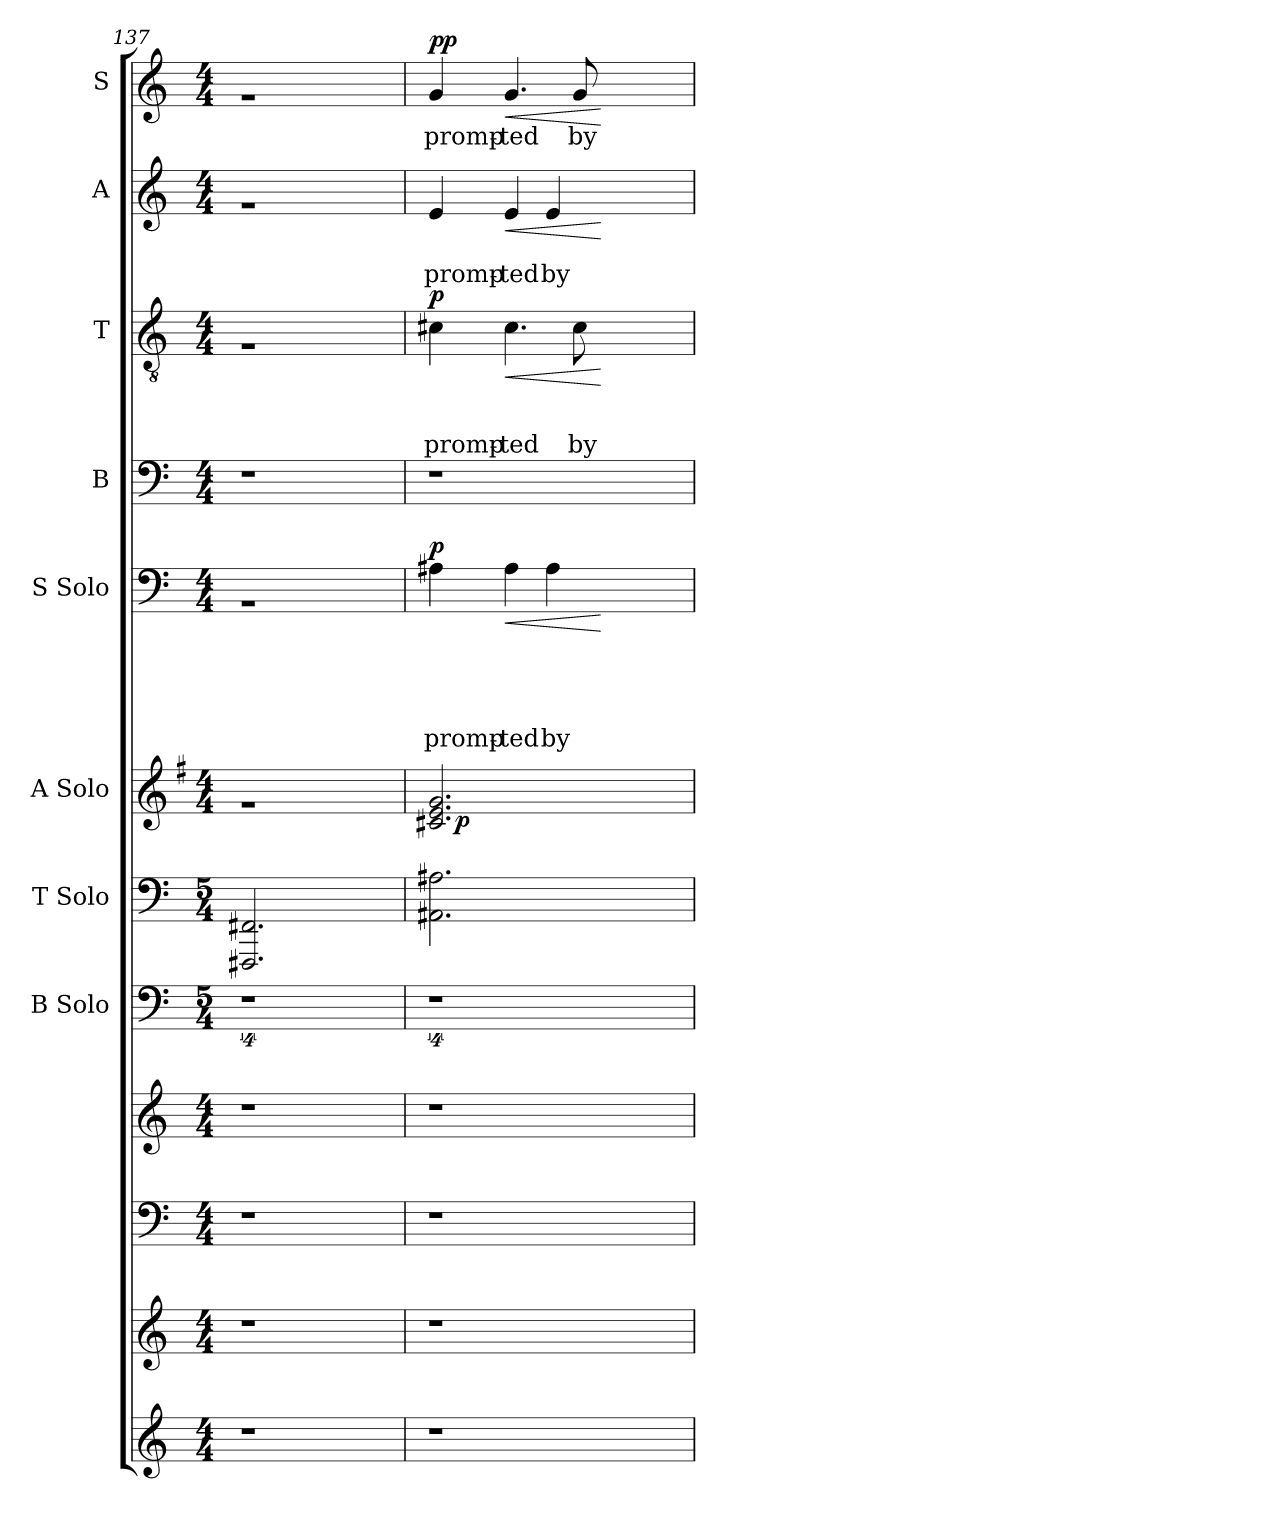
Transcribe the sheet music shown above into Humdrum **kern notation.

**kern	**kern	**kern	**kern	**kern	**kern	**kern	**dynam	**kern	**text	**text	**text	**text	**text	**dynam	**kern	**kern	**text	**text	**text	**dynam	**kern	**text	**text	**dynam	**kern	**text	**dynam
*part12	*part11	*part10	*part9	*part8	*part7	*part6	*part6	*part5	*part5	*part5	*part5	*part5	*part5	*part5	*part4	*part3	*part3	*part3	*part3	*part3	*part2	*part2	*part2	*part2	*part1	*part1	*part1
*staff12	*staff11	*staff10	*staff9	*staff8	*staff7	*staff6	*staff6	*staff5	*staff5	*staff5	*staff5	*staff5	*staff5	*staff5	*staff4	*staff3	*staff3	*staff3	*staff3	*staff3	*staff2	*staff2	*staff2	*staff2	*staff1	*staff1	*staff1
*	*	*	*	*I"B Solo	*I"T Solo	*I"A Solo	*	*I"S Solo	*	*	*	*	*	*	*I"B	*I"T	*	*	*	*	*I"A	*	*	*	*I"S	*	*
*clefG2	*clefG2	*clefF4	*clefG2	*clefF4	*clefF4	*clefG2	*	*clefF4	*	*	*	*	*	*	*clefF4	*clefGv2	*	*	*	*	*clefG2	*	*	*	*clefG2	*	*
*k[]	*k[]	*k[]	*k[]	*k[]	*k[]	*k[f#]	*	*k[]	*	*	*	*	*	*	*k[]	*k[]	*	*	*	*	*k[]	*	*	*	*k[]	*	*
*C:	*C:	*C:	*C:	*C:	*C:	*G:	*	*C:	*	*	*	*	*	*	*C:	*C:	*	*	*	*	*C:	*	*	*	*C:	*	*
*M4/4	*M4/4	*M4/4	*M4/4	*M5/4	*M5/4	*M4/4	*	*M4/4	*	*	*	*	*	*	*M4/4	*M4/4	*	*	*	*	*M4/4	*	*	*	*M4/4	*	*
=137	=137	=137	=137	=137	=137	=137	=137	=137	=137	=137	=137	=137	=137	=137	=137	=137	=137	=137	=137	=137	=137	=137	=137	=137	=137	=137	=137
1r	1r	1r	1r	4%5r	2.FFF#X/ 2.FF#X/	1ra	.	1rC	.	.	.	.	.	.	1r	1rA	.	.	.	.	1ra	.	.	.	1ra	.	.
.	.	.	.	.	2ryy	.	.	.	.	.	.	.	.	.	.	.	.	.	.	.	.	.	.	.	.	.	.
4ryy	4ryy	4ryy	4ryy	.	.	4ryy	.	4ryy	.	.	.	.	.	.	4ryy	4ryy	.	.	.	.	4ryy	.	.	.	4ryy	.	.
=138	=138	=138	=138	=138	=138	=138	=138	=138	=138	=138	=138	=138	=138	=138	=138	=138	=138	=138	=138	=138	=138	=138	=138	=138	=138	=138	=138
!	!	!	!	!	!	!	!	!	!	!	!	!	!LO:LY:b	!LO:DY:a	!	!	!	!	!LO:LY:b	!LO:DY:a	!	!	!LO:LY:b	!	!	!LO:LY:b	!LO:DY:a
!	!	!	!	!	!	!	!	!	!	!	!	!	!	!	!	!	!	!	!	!	!	!	!	!	!	!	!LO:DY:n=1:b
*	*	*	*	*	*	*^	*	*	*	*	*	*	*	*	*	*	*	*	*	*	*	*	*	*	*	*	*
1r	1r	1r	1r	4%5r	2.AA#X\ 2.A#X\	2.c#X/ 2.e/ 2.g/	16ryy	.	4A#X\	.	.	.	.	promp-	p	1r	4c#X\	.	.	promp-	p	4e/	.	promp-	.	4g/	promp-	p p
!	!	!	!	!	!	!	!	!LO:DY:b	!	!	!	!	!	!	!	!	!	!	!	!	!	!	!	!	!	!	!	!
.	.	.	.	.	.	.	1ryy	p	.	.	.	.	.	.	.	.	.	.	.	.	.	.	.	.	.	.	.	.
!	!	!	!	!	!	!	!	!	!	!	!	!	!	!LO:LY:b	!LO:HP:b	!	!	!	!	!LO:LY:b	!LO:HP:b	!	!	!LO:LY:b	!LO:HP:b	!	!LO:LY:b	!LO:HP:b
.	.	.	.	.	.	.	.	.	4A#\	.	.	.	.	-ted	<	.	4.c#\	.	.	-ted	<	4e/	.	-ted	<	4.g/	-ted	<
!	!	!	!	!	!	!	!	!	!	!	!	!	!	!LO:LY:b	!	!	!	!	!	!	!	!	!	!LO:LY:b	!	!	!	!
.	.	.	.	.	.	.	.	.	4A#\	.	.	.	.	by	.	.	.	.	.	.	.	4e/	.	by	.	.	.	.
!	!	!	!	!	!	!	!	!	!	!	!	!	!	!	!	!	!	!	!	!LO:LY:b	!	!	!	!	!	!	!LO:LY:b	!
.	.	.	.	.	.	.	.	.	.	.	.	.	.	.	.	.	8c#\	.	.	by	.	.	.	.	.	8g/	by	.
.	.	.	.	.	2ryy	2ryy	.	.	2ryy	.	.	.	.	.	[	.	2ryy	.	.	.	[	2ryy	.	.	[	2ryy	.	[
4ryy	4ryy	4ryy	4ryy	.	.	.	.	.	.	.	.	.	.	.	.	4ryy	.	.	.	.	.	.	.	.	.	.	.	.
.	.	.	.	.	.	.	8.ryy	.	.	.	.	.	.	.	.	.	.	.	.	.	.	.	.	.	.	.	.	.
*	*	*	*	*	*	*v	*v	*	*	*	*	*	*	*	*	*	*	*	*	*	*	*	*	*	*	*	*	*
=	=	=	=	=	=	=	=	=	=	=	=	=	=	=	=	=	=	=	=	=	=	=	=	=	=	=	=
*-	*-	*-	*-	*-	*-	*-	*-	*-	*-	*-	*-	*-	*-	*-	*-	*-	*-	*-	*-	*-	*-	*-	*-	*-	*-	*-	*-
